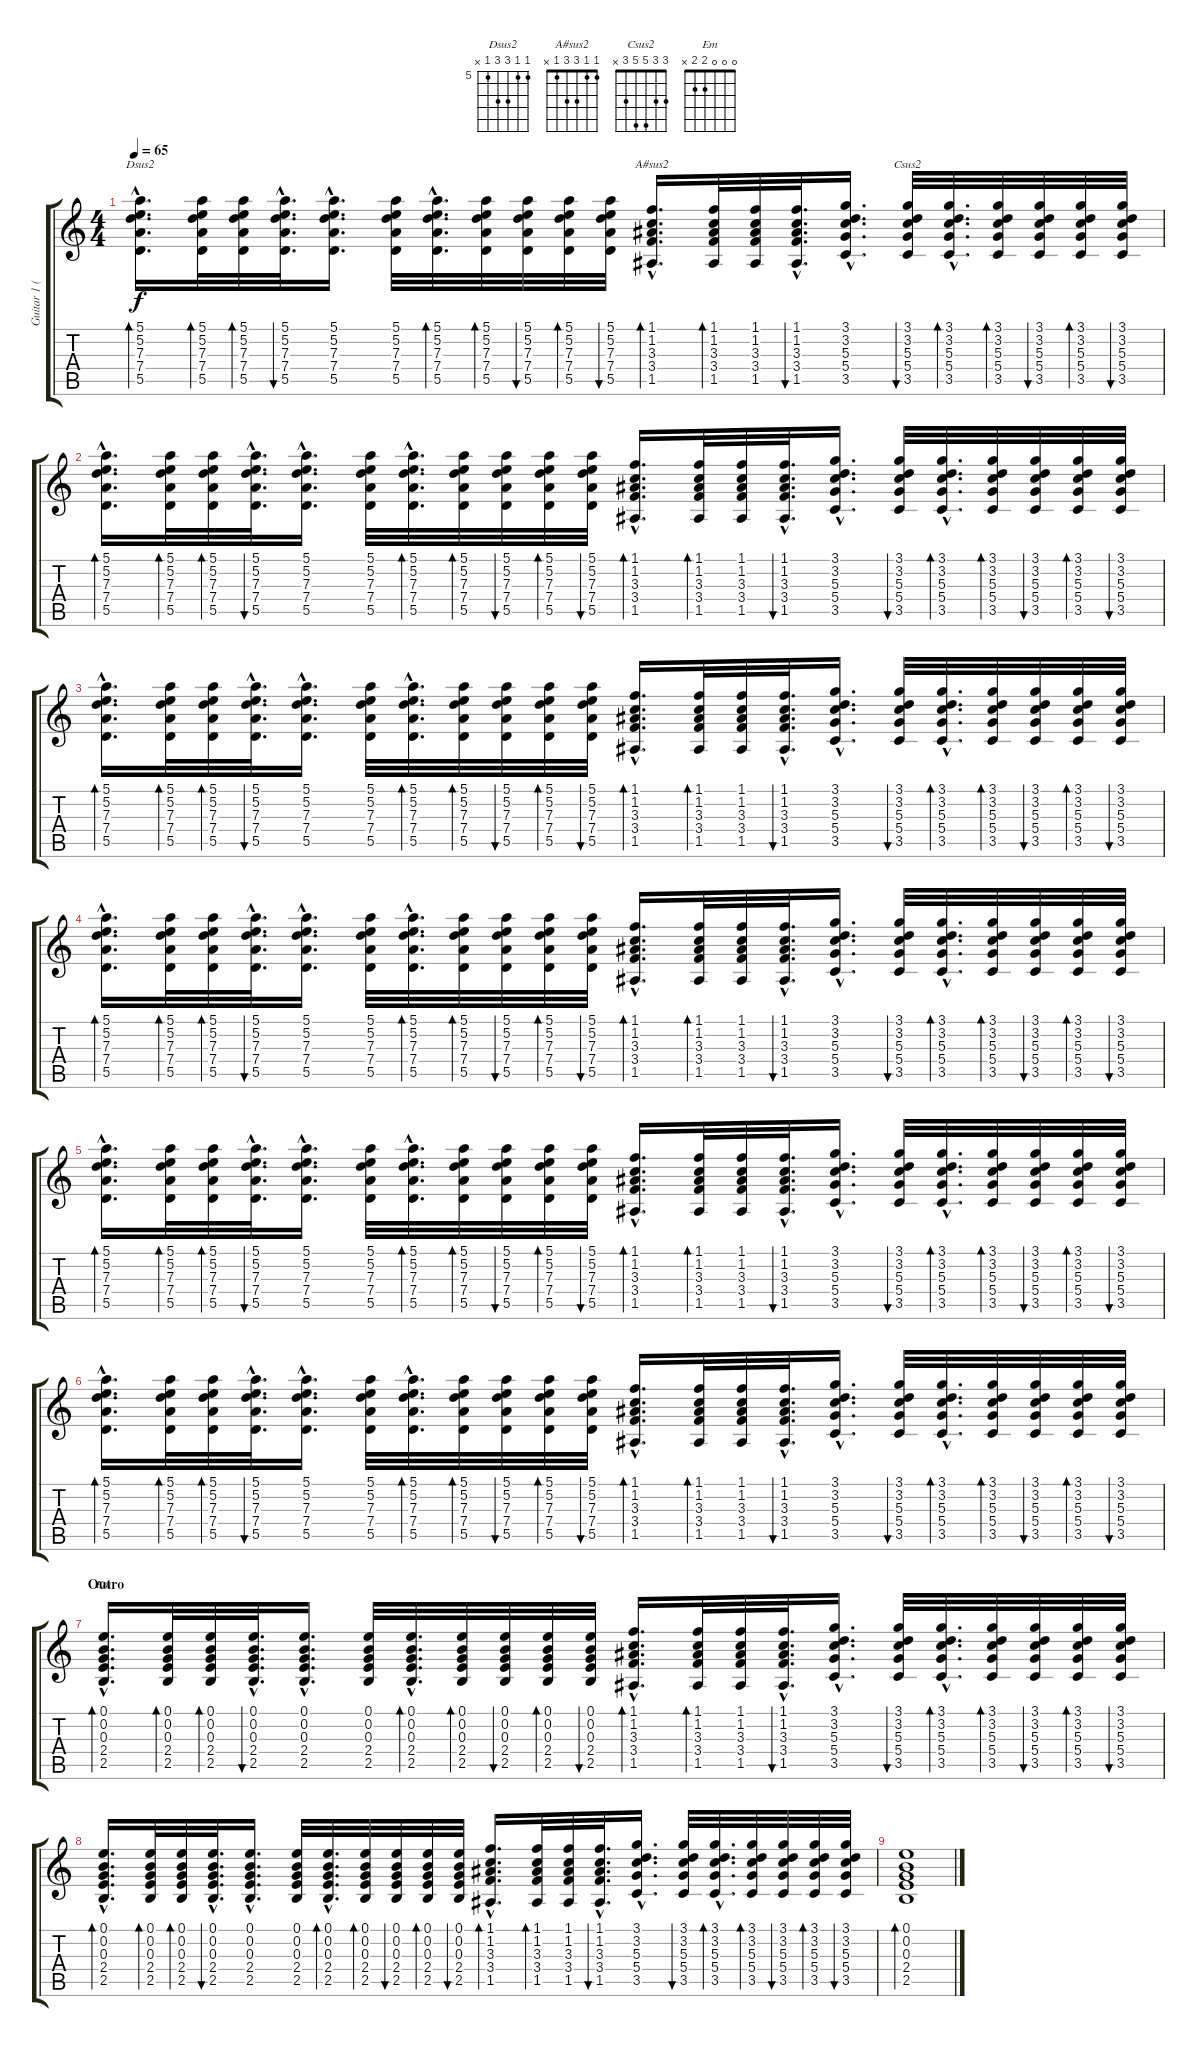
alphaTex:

\track ("" "Guitar 1 (") {instrument electricguitarclean}
\staff {score tabs}
\tuning (E4 B3 G3 D3 A2 E2) {hide}
\chord ("Dsus2" 5 5 7 7 5 x) {firstfret 5}
\chord ("A#sus2" 1 1 3 3 1 x)
\chord ("Csus2" 3 3 5 5 3 x)
\chord ("Em" 0 0 0 2 2 x)
\ts (4 4)
\tempo 65
\clef g2
\ks c
(5.1{hac} 5.2{hac} 7.3{hac} 7.4{hac} 5.5{hac}).16{d bd 30 ch "Dsus2" dy f} (5.1 5.2 7.3 7.4 5.5).32{bd 30} (5.1 5.2 7.3 7.4 5.5).32{bd 30} (5.1{hac} 5.2{hac} 7.3{hac} 7.4{hac} 5.5{hac}).32{d bu 30} (5.1{hac} 5.2{hac} 7.3{hac} 7.4{hac} 5.5{hac}).16{d} (5.1 5.2 7.3 7.4 5.5).32 (5.1{hac} 5.2{hac} 7.3{hac} 7.4{hac} 5.5{hac}).32{d bd 30} (5.1 5.2 7.3 7.4 5.5).32{bd 30} (5.1 5.2 7.3 7.4 5.5).32{bu 30} (5.1 5.2 7.3 7.4 5.5).32{bd 30} (5.1 5.2 7.3 7.4 5.5).32{bu 30} (1.1{hac} 1.2{hac} 3.3{hac} 3.4{hac} 1.5{hac}).16{d bd 30 ch "A#sus2"} (1.1 1.2 3.3 3.4 1.5).32{bd 30} (1.1 1.2 3.3 3.4 1.5).32 (1.1{hac} 1.2{hac} 3.3{hac} 3.4{hac} 1.5{hac}).32{d bu 30} (3.1{hac} 3.2{hac} 5.3{hac} 5.4{hac} 3.5{hac}).16{d} (3.1 3.2 5.3 5.4 3.5).32{bu 30 ch "Csus2"} (3.1{hac} 3.2{hac} 5.3{hac} 5.4{hac} 3.5{hac}).32{d bd 30} (3.1 3.2 5.3 5.4 3.5).32{bd 30} (3.1 3.2 5.3 5.4 3.5).32{bu 30} (3.1 3.2 5.3 5.4 3.5).32{bd 30} (3.1 3.2 5.3 5.4 3.5).32{bu 30} |
(5.1{hac} 5.2{hac} 7.3{hac} 7.4{hac} 5.5{hac}).16{d bd 30} (5.1 5.2 7.3 7.4 5.5).32{bd 30} (5.1 5.2 7.3 7.4 5.5).32{bd 30} (5.1{hac} 5.2{hac} 7.3{hac} 7.4{hac} 5.5{hac}).32{d bu 30} (5.1{hac} 5.2{hac} 7.3{hac} 7.4{hac} 5.5{hac}).16{d} (5.1 5.2 7.3 7.4 5.5).32 (5.1{hac} 5.2{hac} 7.3{hac} 7.4{hac} 5.5{hac}).32{d bd 30} (5.1 5.2 7.3 7.4 5.5).32{bd 30} (5.1 5.2 7.3 7.4 5.5).32{bu 30} (5.1 5.2 7.3 7.4 5.5).32{bd 30} (5.1 5.2 7.3 7.4 5.5).32{bu 30} (1.1{hac} 1.2{hac} 3.3{hac} 3.4{hac} 1.5{hac}).16{d bd 30} (1.1 1.2 3.3 3.4 1.5).32{bd 30} (1.1 1.2 3.3 3.4 1.5).32 (1.1{hac} 1.2{hac} 3.3{hac} 3.4{hac} 1.5{hac}).32{d bu 30} (3.1{hac} 3.2{hac} 5.3{hac} 5.4{hac} 3.5{hac}).16{d} (3.1 3.2 5.3 5.4 3.5).32{bu 30} (3.1{hac} 3.2{hac} 5.3{hac} 5.4{hac} 3.5{hac}).32{d bd 30} (3.1 3.2 5.3 5.4 3.5).32{bd 30} (3.1 3.2 5.3 5.4 3.5).32{bu 30} (3.1 3.2 5.3 5.4 3.5).32{bd 30} (3.1 3.2 5.3 5.4 3.5).32{bu 30} |
(5.1{hac} 5.2{hac} 7.3{hac} 7.4{hac} 5.5{hac}).16{d bd 30} (5.1 5.2 7.3 7.4 5.5).32{bd 30} (5.1 5.2 7.3 7.4 5.5).32{bd 30} (5.1{hac} 5.2{hac} 7.3{hac} 7.4{hac} 5.5{hac}).32{d bu 30} (5.1{hac} 5.2{hac} 7.3{hac} 7.4{hac} 5.5{hac}).16{d} (5.1 5.2 7.3 7.4 5.5).32 (5.1{hac} 5.2{hac} 7.3{hac} 7.4{hac} 5.5{hac}).32{d bd 30} (5.1 5.2 7.3 7.4 5.5).32{bd 30} (5.1 5.2 7.3 7.4 5.5).32{bu 30} (5.1 5.2 7.3 7.4 5.5).32{bd 30} (5.1 5.2 7.3 7.4 5.5).32{bu 30} (1.1{hac} 1.2{hac} 3.3{hac} 3.4{hac} 1.5{hac}).16{d bd 30} (1.1 1.2 3.3 3.4 1.5).32{bd 30} (1.1 1.2 3.3 3.4 1.5).32 (1.1{hac} 1.2{hac} 3.3{hac} 3.4{hac} 1.5{hac}).32{d bu 30} (3.1{hac} 3.2{hac} 5.3{hac} 5.4{hac} 3.5{hac}).16{d} (3.1 3.2 5.3 5.4 3.5).32{bu 30} (3.1{hac} 3.2{hac} 5.3{hac} 5.4{hac} 3.5{hac}).32{d bd 30} (3.1 3.2 5.3 5.4 3.5).32{bd 30} (3.1 3.2 5.3 5.4 3.5).32{bu 30} (3.1 3.2 5.3 5.4 3.5).32{bd 30} (3.1 3.2 5.3 5.4 3.5).32{bu 30} |
(5.1{hac} 5.2{hac} 7.3{hac} 7.4{hac} 5.5{hac}).16{d bd 30} (5.1 5.2 7.3 7.4 5.5).32{bd 30} (5.1 5.2 7.3 7.4 5.5).32{bd 30} (5.1{hac} 5.2{hac} 7.3{hac} 7.4{hac} 5.5{hac}).32{d bu 30} (5.1{hac} 5.2{hac} 7.3{hac} 7.4{hac} 5.5{hac}).16{d} (5.1 5.2 7.3 7.4 5.5).32 (5.1{hac} 5.2{hac} 7.3{hac} 7.4{hac} 5.5{hac}).32{d bd 30} (5.1 5.2 7.3 7.4 5.5).32{bd 30} (5.1 5.2 7.3 7.4 5.5).32{bu 30} (5.1 5.2 7.3 7.4 5.5).32{bd 30} (5.1 5.2 7.3 7.4 5.5).32{bu 30} (1.1{hac} 1.2{hac} 3.3{hac} 3.4{hac} 1.5{hac}).16{d bd 30} (1.1 1.2 3.3 3.4 1.5).32{bd 30} (1.1 1.2 3.3 3.4 1.5).32 (1.1{hac} 1.2{hac} 3.3{hac} 3.4{hac} 1.5{hac}).32{d bu 30} (3.1{hac} 3.2{hac} 5.3{hac} 5.4{hac} 3.5{hac}).16{d} (3.1 3.2 5.3 5.4 3.5).32{bu 30} (3.1{hac} 3.2{hac} 5.3{hac} 5.4{hac} 3.5{hac}).32{d bd 30} (3.1 3.2 5.3 5.4 3.5).32{bd 30} (3.1 3.2 5.3 5.4 3.5).32{bu 30} (3.1 3.2 5.3 5.4 3.5).32{bd 30} (3.1 3.2 5.3 5.4 3.5).32{bu 30} |
(5.1{hac} 5.2{hac} 7.3{hac} 7.4{hac} 5.5{hac}).16{d bd 30} (5.1 5.2 7.3 7.4 5.5).32{bd 30} (5.1 5.2 7.3 7.4 5.5).32{bd 30} (5.1{hac} 5.2{hac} 7.3{hac} 7.4{hac} 5.5{hac}).32{d bu 30} (5.1{hac} 5.2{hac} 7.3{hac} 7.4{hac} 5.5{hac}).16{d} (5.1 5.2 7.3 7.4 5.5).32 (5.1{hac} 5.2{hac} 7.3{hac} 7.4{hac} 5.5{hac}).32{d bd 30} (5.1 5.2 7.3 7.4 5.5).32{bd 30} (5.1 5.2 7.3 7.4 5.5).32{bu 30} (5.1 5.2 7.3 7.4 5.5).32{bd 30} (5.1 5.2 7.3 7.4 5.5).32{bu 30} (1.1{hac} 1.2{hac} 3.3{hac} 3.4{hac} 1.5{hac}).16{d bd 30} (1.1 1.2 3.3 3.4 1.5).32{bd 30} (1.1 1.2 3.3 3.4 1.5).32 (1.1{hac} 1.2{hac} 3.3{hac} 3.4{hac} 1.5{hac}).32{d bu 30} (3.1{hac} 3.2{hac} 5.3{hac} 5.4{hac} 3.5{hac}).16{d} (3.1 3.2 5.3 5.4 3.5).32{bu 30} (3.1{hac} 3.2{hac} 5.3{hac} 5.4{hac} 3.5{hac}).32{d bd 30} (3.1 3.2 5.3 5.4 3.5).32{bd 30} (3.1 3.2 5.3 5.4 3.5).32{bu 30} (3.1 3.2 5.3 5.4 3.5).32{bd 30} (3.1 3.2 5.3 5.4 3.5).32{bu 30} |
(5.1{hac} 5.2{hac} 7.3{hac} 7.4{hac} 5.5{hac}).16{d bd 30} (5.1 5.2 7.3 7.4 5.5).32{bd 30} (5.1 5.2 7.3 7.4 5.5).32{bd 30} (5.1{hac} 5.2{hac} 7.3{hac} 7.4{hac} 5.5{hac}).32{d bu 30} (5.1{hac} 5.2{hac} 7.3{hac} 7.4{hac} 5.5{hac}).16{d} (5.1 5.2 7.3 7.4 5.5).32 (5.1{hac} 5.2{hac} 7.3{hac} 7.4{hac} 5.5{hac}).32{d bd 30} (5.1 5.2 7.3 7.4 5.5).32{bd 30} (5.1 5.2 7.3 7.4 5.5).32{bu 30} (5.1 5.2 7.3 7.4 5.5).32{bd 30} (5.1 5.2 7.3 7.4 5.5).32{bu 30} (1.1{hac} 1.2{hac} 3.3{hac} 3.4{hac} 1.5{hac}).16{d bd 30} (1.1 1.2 3.3 3.4 1.5).32{bd 30} (1.1 1.2 3.3 3.4 1.5).32 (1.1{hac} 1.2{hac} 3.3{hac} 3.4{hac} 1.5{hac}).32{d bu 30} (3.1{hac} 3.2{hac} 5.3{hac} 5.4{hac} 3.5{hac}).16{d} (3.1 3.2 5.3 5.4 3.5).32{bu 30} (3.1{hac} 3.2{hac} 5.3{hac} 5.4{hac} 3.5{hac}).32{d bd 30} (3.1 3.2 5.3 5.4 3.5).32{bd 30} (3.1 3.2 5.3 5.4 3.5).32{bu 30} (3.1 3.2 5.3 5.4 3.5).32{bd 30} (3.1 3.2 5.3 5.4 3.5).32{bu 30} |
\section ("" "Outro")
(0.1{hac} 0.2{hac} 0.3{hac} 2.4{hac} 2.5{hac}).16{d bd 30 ch "Em"} (0.1 0.2 0.3 2.4 2.5).32{bd 30} (0.1 0.2 0.3 2.4 2.5).32{bd 30} (0.1{hac} 0.2{hac} 0.3{hac} 2.4{hac} 2.5{hac}).32{d bu 30} (0.1{hac} 0.2{hac} 0.3{hac} 2.4{hac} 2.5{hac}).16{d} (0.1 0.2 0.3 2.4 2.5).32 (0.1{hac} 0.2{hac} 0.3{hac} 2.4{hac} 2.5{hac}).32{d bd 30} (0.1 0.2 0.3 2.4 2.5).32{bd 30} (0.1 0.2 0.3 2.4 2.5).32{bu 30} (0.1 0.2 0.3 2.4 2.5).32{bd 30} (0.1 0.2 0.3 2.4 2.5).32{bu 30} (1.1{hac} 1.2{hac} 3.3{hac} 3.4{hac} 1.5{hac}).16{d bd 30} (1.1 1.2 3.3 3.4 1.5).32{bd 30} (1.1 1.2 3.3 3.4 1.5).32 (1.1{hac} 1.2{hac} 3.3{hac} 3.4{hac} 1.5{hac}).32{d bu 30} (3.1{hac} 3.2{hac} 5.3{hac} 5.4{hac} 3.5{hac}).16{d} (3.1 3.2 5.3 5.4 3.5).32{bu 30} (3.1{hac} 3.2{hac} 5.3{hac} 5.4{hac} 3.5{hac}).32{d bd 30} (3.1 3.2 5.3 5.4 3.5).32{bd 30} (3.1 3.2 5.3 5.4 3.5).32{bu 30} (3.1 3.2 5.3 5.4 3.5).32{bd 30} (3.1 3.2 5.3 5.4 3.5).32{bu 30} |
(0.1{hac} 0.2{hac} 0.3{hac} 2.4{hac} 2.5{hac}).16{d bd 30} (0.1 0.2 0.3 2.4 2.5).32{bd 30} (0.1 0.2 0.3 2.4 2.5).32{bd 30} (0.1{hac} 0.2{hac} 0.3{hac} 2.4{hac} 2.5{hac}).32{d bu 30} (0.1{hac} 0.2{hac} 0.3{hac} 2.4{hac} 2.5{hac}).16{d} (0.1 0.2 0.3 2.4 2.5).32 (0.1{hac} 0.2{hac} 0.3{hac} 2.4{hac} 2.5{hac}).32{d bd 30} (0.1 0.2 0.3 2.4 2.5).32{bd 30} (0.1 0.2 0.3 2.4 2.5).32{bu 30} (0.1 0.2 0.3 2.4 2.5).32{bd 30} (0.1 0.2 0.3 2.4 2.5).32{bu 30} (1.1{hac} 1.2{hac} 3.3{hac} 3.4{hac} 1.5{hac}).16{d bd 30} (1.1 1.2 3.3 3.4 1.5).32{bd 30} (1.1 1.2 3.3 3.4 1.5).32 (1.1{hac} 1.2{hac} 3.3{hac} 3.4{hac} 1.5{hac}).32{d bu 30} (3.1{hac} 3.2{hac} 5.3{hac} 5.4{hac} 3.5{hac}).16{d} (3.1 3.2 5.3 5.4 3.5).32{bu 30} (3.1{hac} 3.2{hac} 5.3{hac} 5.4{hac} 3.5{hac}).32{d bd 30} (3.1 3.2 5.3 5.4 3.5).32{bd 30} (3.1 3.2 5.3 5.4 3.5).32{bu 30} (3.1 3.2 5.3 5.4 3.5).32{bd 30} (3.1 3.2 5.3 5.4 3.5).32{bu 30} |
(0.1 0.2 0.3 2.4 2.5).1{bd 60}
